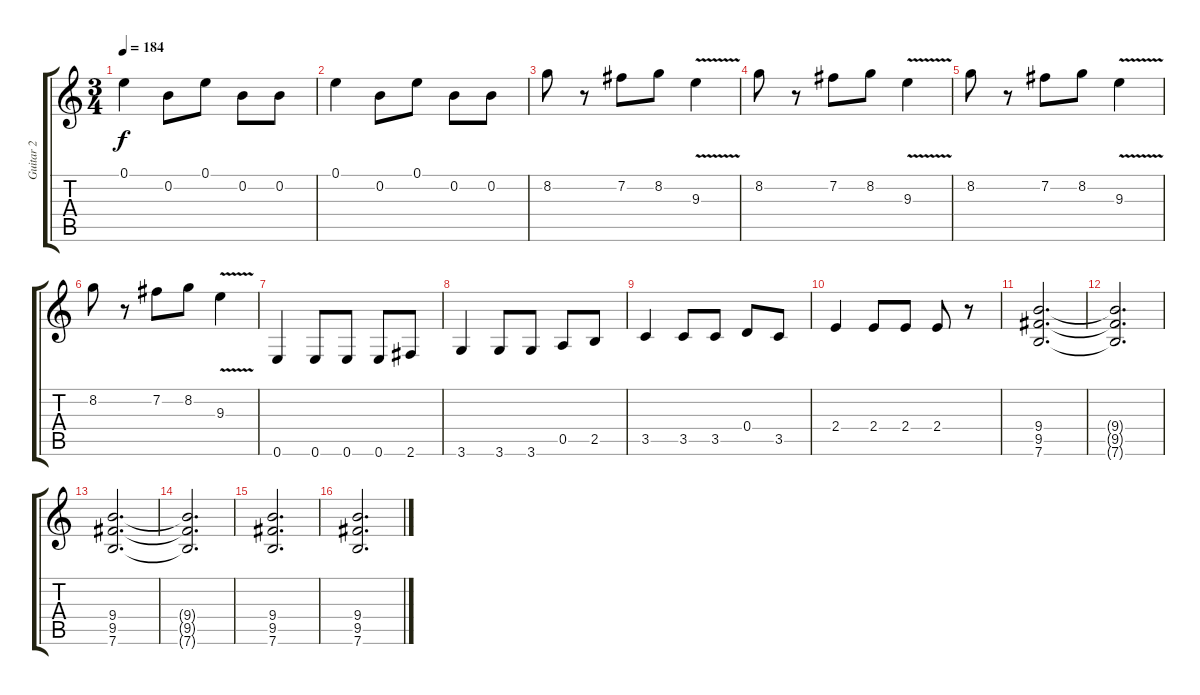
\track ("Guitar 2" "Guitar 2") {instrument distortionguitar}
\staff {score tabs}
\tuning (E4 B3 G3 D3 A2 E2) {hide}
\ts (3 4)
\tempo 184
\clef g2
\ks c
0.1.4{dy f} 0.2.8 0.1.8 0.2.8 0.2.8 |
0.1.4 0.2.8 0.1.8 0.2.8 0.2.8 |
8.2.8 r.8 7.2.8 8.2.8 9.3{v}.4 |
8.2.8 r.8 7.2.8 8.2.8 9.3{v}.4 |
8.2.8 r.8 7.2.8 8.2.8 9.3{v}.4 |
8.2.8 r.8 7.2.8 8.2.8 9.3{v}.4 |
0.6.4{instrument overdrivenguitar} 0.6.8 0.6.8 0.6.8 2.6.8 |
3.6.4 3.6.8 3.6.8 0.5.8 2.5.8 |
3.5.4 3.5.8 3.5.8 0.4.8 3.5.8 |
2.4.4 2.4.8 2.4.8 2.4.8 r.8 |
(9.4 9.5 7.6).2{d} |
(9.4{t} 9.5{t} 7.6{t}).2{d} |
(9.4 9.5 7.6).2{d} |
(9.4{t} 9.5{t} 7.6{t}).2{d} |
(9.4 9.5 7.6).2{d} |
(9.4 9.5 7.6).2{d}
